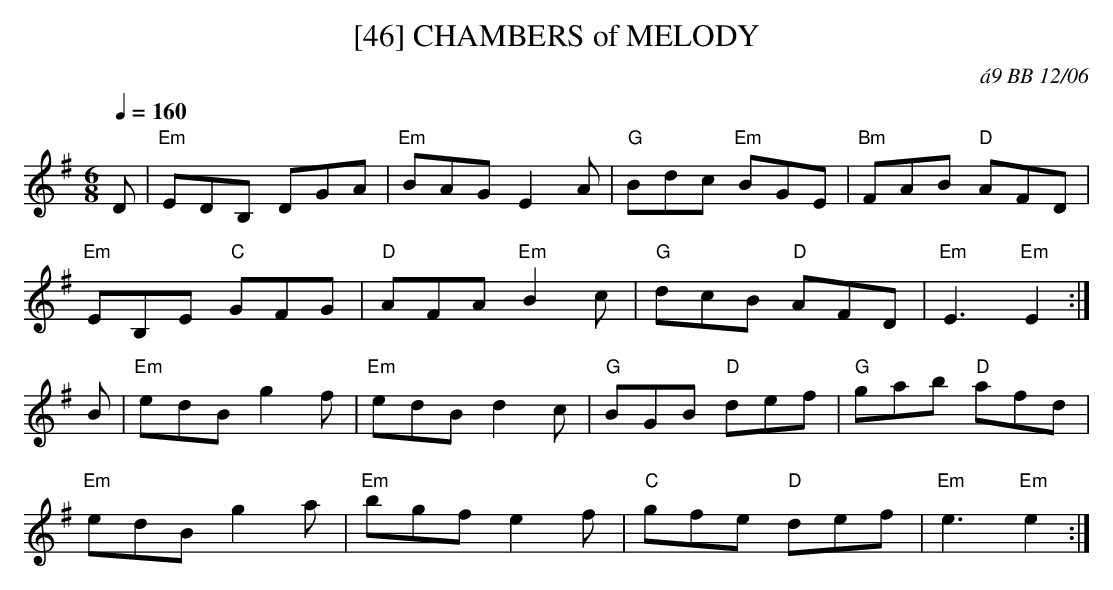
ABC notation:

X:1
T:[46] CHAMBERS of MELODY
C:\'a9 BB 12/06
Q:1/4=160
L:1/8
M:6/8
K:Em
D|"Em"EDB, DGA|"Em"BAG E2A|"G"Bdc "Em"BGE|"Bm"FAB "D"AFD|
"Em"EB,E "C"GFG|"D"AFA "Em"B2c|"G"dcB "D"AFD|"Em"E3 "Em"E2 :|
B|"Em"edB g2f|"Em"edB d2c|"G"BGB "D"def|"G"gab "D"afd|
"Em"edB g2a|"Em"bgf e2f|"C"gfe "D"def|"Em"e3 "Em"e2 :|
